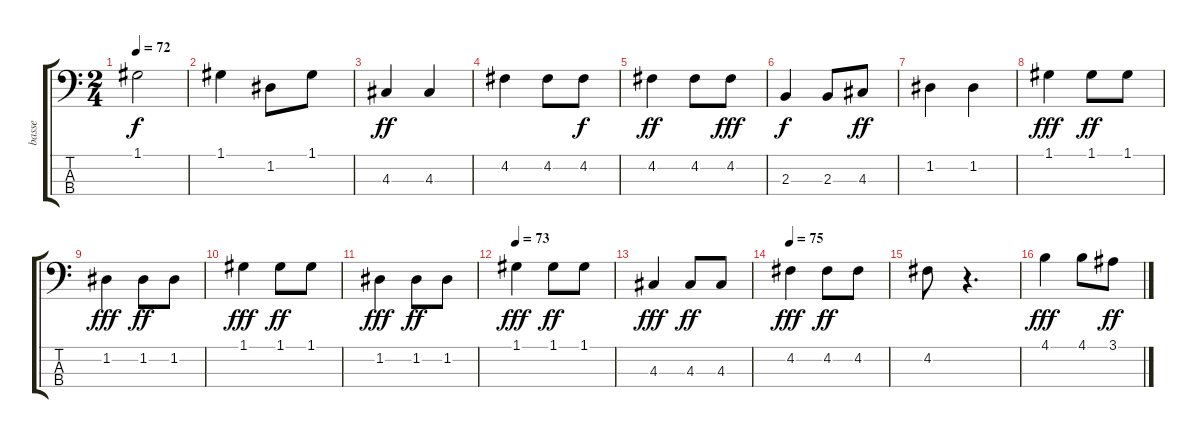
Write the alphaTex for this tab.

\track ("basse" "basse") {instrument electricbassfinger}
\staff {score tabs}
\tuning (G2 D2 A1 E1) {hide}
\ts (2 4)
\tempo 72
\clef f4
\ks c
1.1.2{dy f} |
1.1.4 1.2.8 1.1.8 |
4.3.4{dy ff} 4.3.4 |
4.2.4 4.2.8 4.2.8{dy f} |
4.2.4{dy ff} 4.2.8 4.2.8{dy fff} |
2.3.4{dy f} 2.3.8 4.3.8{dy ff} |
1.2.4 1.2.4 |
1.1.4{dy fff} 1.1.8{dy ff} 1.1.8 |
1.2.4{dy fff} 1.2.8{dy ff} 1.2.8 |
1.1.4{dy fff} 1.1.8{dy ff} 1.1.8 |
1.2.4{dy fff} 1.2.8{dy ff} 1.2.8 |
\tempo 73
1.1.4{dy fff} 1.1.8{dy ff} 1.1.8 |
4.3.4{dy fff} 4.3.8{dy ff} 4.3.8 |
\tempo 75
4.2.4{dy fff} 4.2.8{dy ff} 4.2.8 |
4.2.8 r.4{d} |
4.1.4{dy fff} 4.1.8 3.1.8{dy ff}
